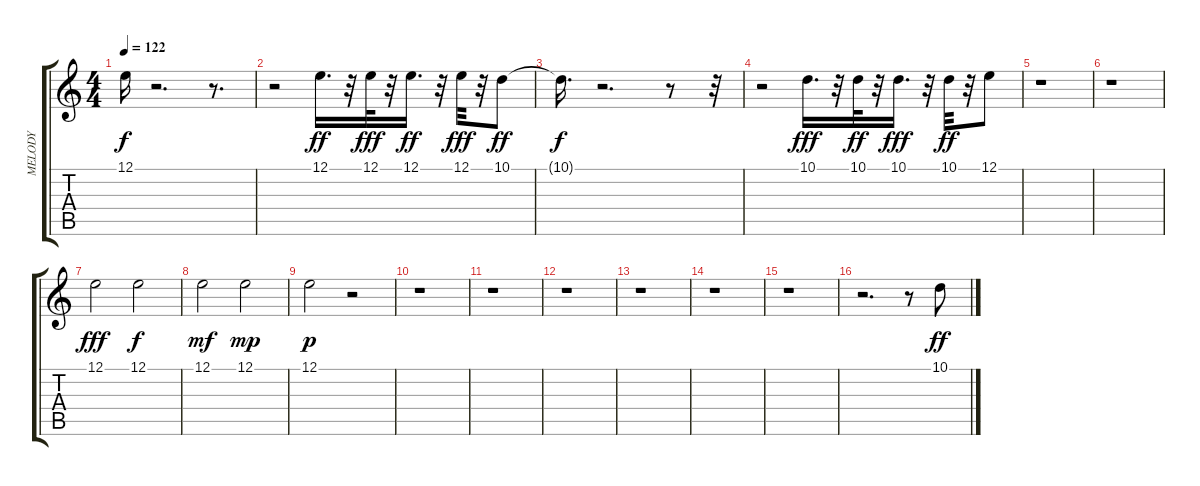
\track ("MELODY" "MELODY") {instrument lead2sawtooth}
\staff {score tabs}
\tuning (E4 B3 G3 D3 A2 E2) {hide}
\ts (4 4)
\tempo 122
\clef g2
\ks c
12.1{t}.16{dy f} r.2{d} r.8{d} |
r.2 12.1.16{d dy ff} r.32 12.1.32{dy fff} r.32 12.1.16{d dy ff} r.32 12.1.32{dy fff} r.32 10.1.8{dy ff} |
10.1{t}.16{d dy f} r.2{d} r.8 r.32 |
r.2 10.1.16{d dy fff} r.32 10.1.32{dy ff} r.32 10.1.16{d dy fff} r.32 10.1.32{dy ff} r.32 12.1.8 |
r.1 |
r.1 |
12.1.2{dy fff} 12.1.2{dy f} |
12.1.2{dy mf} 12.1.2{dy mp} |
12.1.2{dy p} r.2 |
r.1 |
r.1 |
r.1 |
r.1 |
r.1 |
r.1 |
r.2{d} r.8 10.1.8{dy ff}
